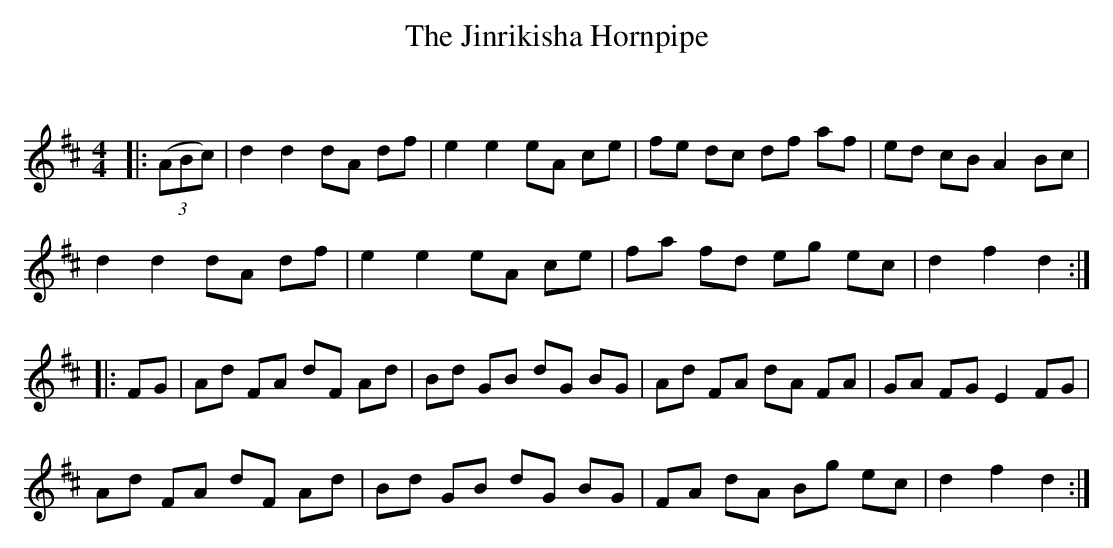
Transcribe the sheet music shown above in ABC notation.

X:1
T: The Jinrikisha Hornpipe
C:
Q: 232
K:D
M:4/4
L:1/8
|:((3ABc) |d2 d2 dA df|e2 e2 eA ce|fe dc df af|ed cB A2 Bc|
d2 d2 dA df|e2 e2 eA ce|fa fd eg ec|d2 f2 d2:|
|:FG|Ad FA dF Ad|Bd GB dG BG|Ad FA dA FA|GA FG E2 FG|
Ad FA dF Ad|Bd GB dG BG|FA dA Bg ec|d2 f2 d2:|
